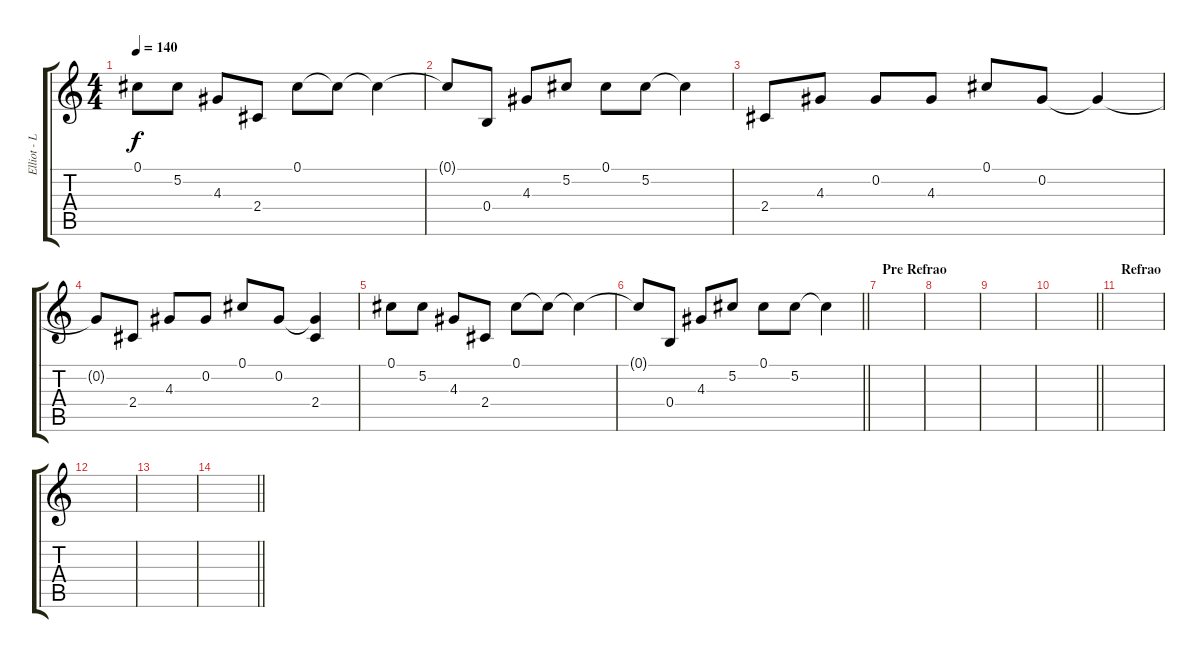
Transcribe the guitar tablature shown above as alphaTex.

\track ("Elliot - Limpa" "Elliot - L") {instrument electricguitarclean}
\staff {score tabs}
\tuning (Db4 Ab3 E3 B2 Gb2 B1) {hide}
\ts (4 4)
\tempo 140
\clef g2
\ks c
0.1.8{dy f} 5.2.8 4.3.8 2.4.8 0.1.8 0.1{t}.8 0.1{t}.4 |
0.1{t}.8 0.4.8 4.3.8 5.2.8 0.1.8 5.2.8 5.2{t}.4 |
2.4.8 4.3.8 0.2.8 4.3.8 0.1.8 0.2.8 0.2{t}.4 |
0.2{t}.8 2.4.8 4.3.8 0.2.8 0.1.8 0.2.8 (0.2{t} 2.4).4 |
0.1.8 5.2.8 4.3.8 2.4.8 0.1.8 0.1{t}.8 0.1{t}.4 |
\barLineRight lightlight
0.1{t}.8 0.4.8 4.3.8 5.2.8 0.1.8 5.2.8 5.2{t}.4 |
\section ("" "Pre Refrao")
|
|
|
\barLineRight lightlight
|
\section ("" "Refrao")
|
|
|
\barLineRight lightlight
